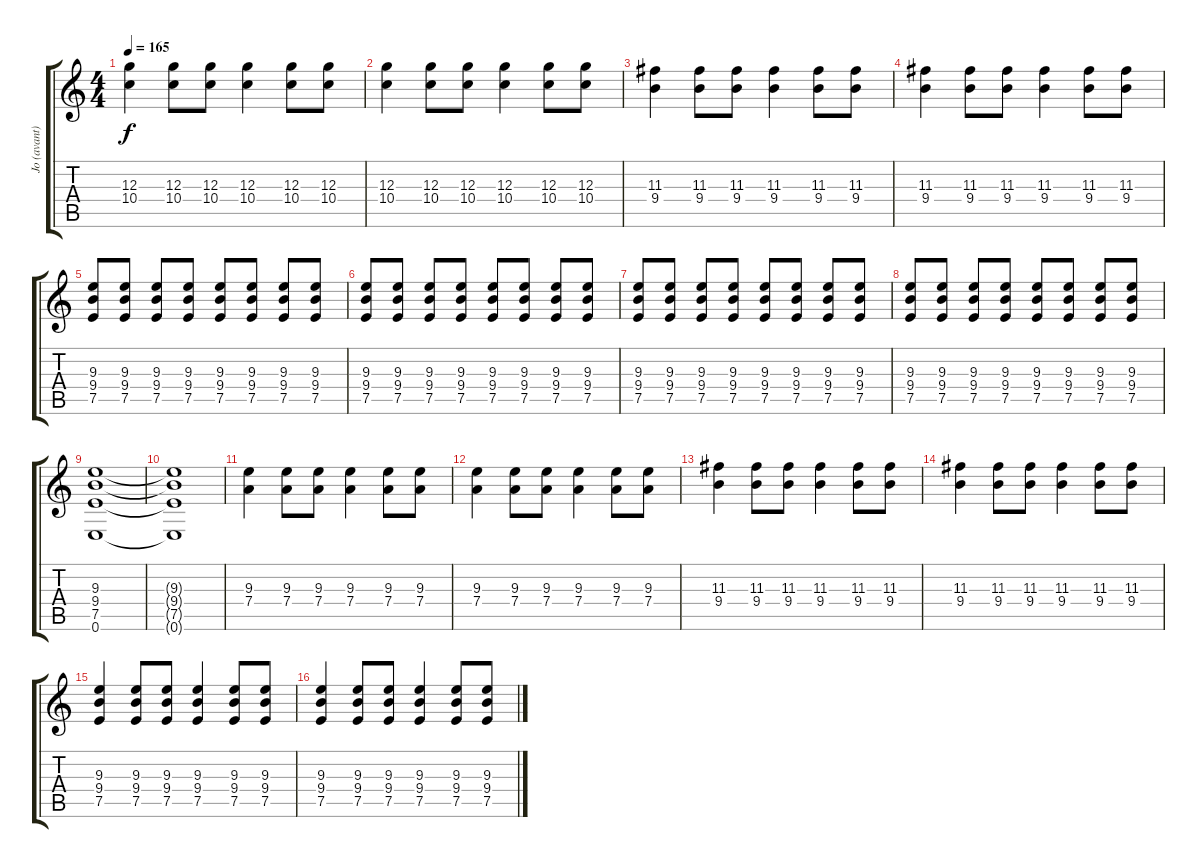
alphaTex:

\track ("Jo (avant) Tony (maintenant)" "Jo (avant)") {instrument overdrivenguitar}
\staff {score tabs}
\tuning (E4 B3 G3 D3 A2 E2) {hide}
\ts (4 4)
\tempo 165
\clef g2
\ks c
(12.3 10.4).4{dy f} (12.3 10.4).8 (12.3 10.4).8 (12.3 10.4).4 (12.3 10.4).8 (12.3 10.4).8 |
(12.3 10.4).4 (12.3 10.4).8 (12.3 10.4).8 (12.3 10.4).4 (12.3 10.4).8 (12.3 10.4).8 |
(11.3 9.4).4 (11.3 9.4).8 (11.3 9.4).8 (11.3 9.4).4 (11.3 9.4).8 (11.3 9.4).8 |
(11.3 9.4).4 (11.3 9.4).8 (11.3 9.4).8 (11.3 9.4).4 (11.3 9.4).8 (11.3 9.4).8 |
(9.3 9.4 7.5).8 (9.3 9.4 7.5).8 (9.3 9.4 7.5).8 (9.3 9.4 7.5).8 (9.3 9.4 7.5).8 (9.3 9.4 7.5).8 (9.3 9.4 7.5).8 (9.3 9.4 7.5).8 |
(9.3 9.4 7.5).8 (9.3 9.4 7.5).8 (9.3 9.4 7.5).8 (9.3 9.4 7.5).8 (9.3 9.4 7.5).8 (9.3 9.4 7.5).8 (9.3 9.4 7.5).8 (9.3 9.4 7.5).8 |
(9.3 9.4 7.5).8 (9.3 9.4 7.5).8 (9.3 9.4 7.5).8 (9.3 9.4 7.5).8 (9.3 9.4 7.5).8 (9.3 9.4 7.5).8 (9.3 9.4 7.5).8 (9.3 9.4 7.5).8 |
(9.3 9.4 7.5).8 (9.3 9.4 7.5).8 (9.3 9.4 7.5).8 (9.3 9.4 7.5).8 (9.3 9.4 7.5).8 (9.3 9.4 7.5).8 (9.3 9.4 7.5).8 (9.3 9.4 7.5).8 |
(9.3 9.4 7.5 0.6).1 |
(9.3{t} 9.4{t} 7.5{t} 0.6{t}).1 |
(9.3 7.4).4 (9.3 7.4).8 (9.3 7.4).8 (9.3 7.4).4 (9.3 7.4).8 (9.3 7.4).8 |
(9.3 7.4).4 (9.3 7.4).8 (9.3 7.4).8 (9.3 7.4).4 (9.3 7.4).8 (9.3 7.4).8 |
(11.3 9.4).4 (11.3 9.4).8 (11.3 9.4).8 (11.3 9.4).4 (11.3 9.4).8 (11.3 9.4).8 |
(11.3 9.4).4 (11.3 9.4).8 (11.3 9.4).8 (11.3 9.4).4 (11.3 9.4).8 (11.3 9.4).8 |
(9.3 9.4 7.5).4 (9.3 9.4 7.5).8 (9.3 9.4 7.5).8 (9.3 9.4 7.5).4 (9.3 9.4 7.5).8 (9.3 9.4 7.5).8 |
(9.3 9.4 7.5).4 (9.3 9.4 7.5).8 (9.3 9.4 7.5).8 (9.3 9.4 7.5).4 (9.3 9.4 7.5).8 (9.3 9.4 7.5).8
